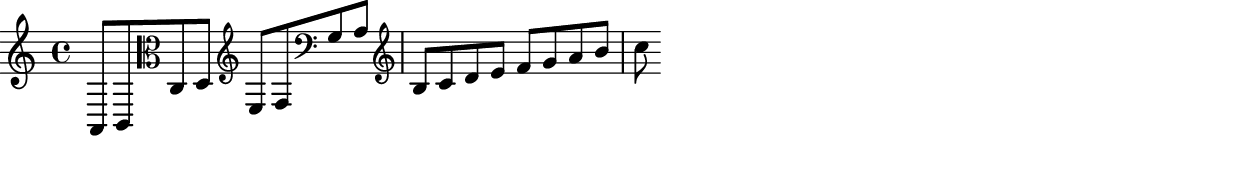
\include "lilypond-book-preamble.ly"
\paper {
  #(define dump-extents #t)

  indent = 0\mm
  line-width = 210\mm - 2.0 * 0.4\in
  ragged-right = ##t
  force-assignment = #""
  line-width = #(- line-width (* mm  3.000000))
}
\header {
  title = ""
  composer = ""
}
\layout {
}

<<
    \new Staff {   \set Staff.instrumentName = "" \set Staff.shortInstrumentName = "" \clef treble <a,>8 <b,>8 \clef alto <c>8 <d>8 \clef treble <e>8 <f>8 \clef bass <g>8 <a>8 \clef treble <b>8 <c'>8 <d'>8 <e'>8 <f'>8 <g'>8 <a'>8 <b'>8 <c''>8
               }
>>